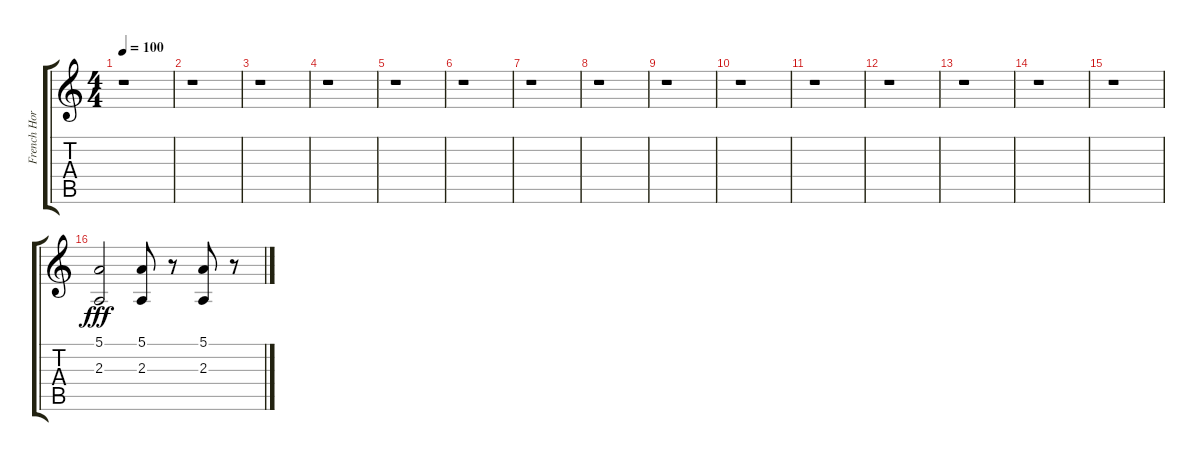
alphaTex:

\track ("French Horn" "French Hor") {instrument frenchhorn}
\staff {score tabs}
\tuning (E4 B3 G3 D3 A2 E2) {hide}
\ts (4 4)
\tempo 100
\clef g2
\ks c
r.1{dy fff} |
r.1 |
r.1 |
r.1 |
r.1 |
r.1 |
r.1 |
r.1 |
r.1 |
r.1 |
r.1 |
r.1 |
r.1 |
r.1 |
r.1 |
(5.1 2.3).2 (5.1 2.3).8 r.8 (5.1 2.3).8 r.8
